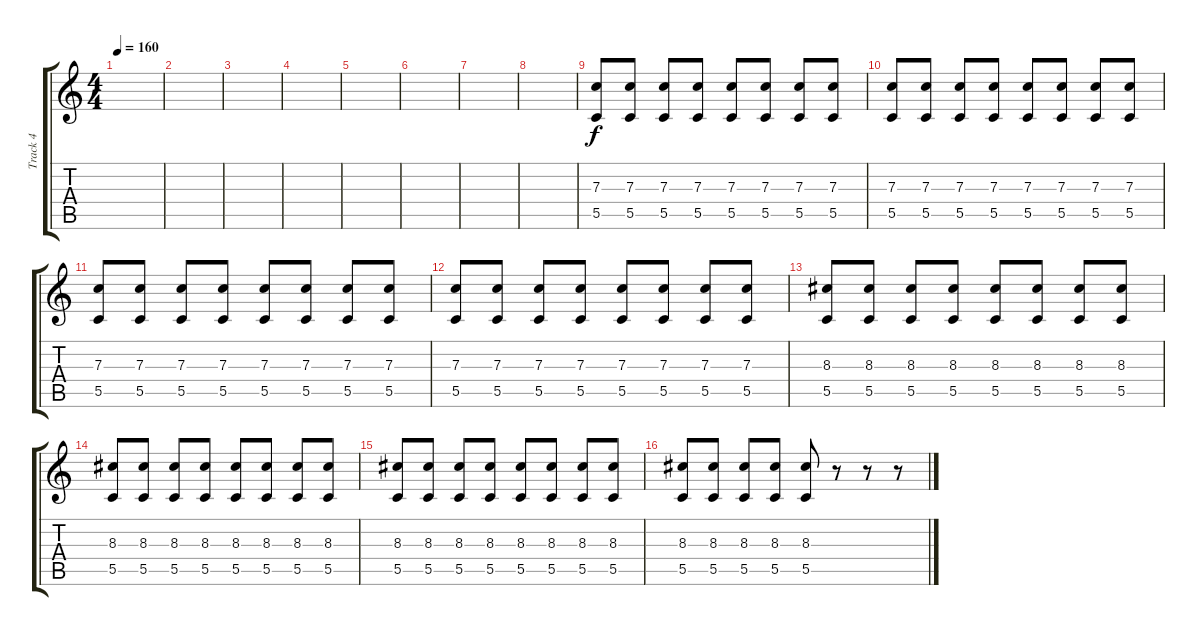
\track ("Track 4" "Track 4") {instrument distortionguitar}
\staff {score tabs}
\tuning (D4 A3 F3 C3 G2 C2) {hide}
\ts (4 4)
\tempo 160
\clef g2
\ks c
|
|
|
|
|
|
|
|
(7.3 5.5).8 (7.3 5.5).8 (7.3 5.5).8 (7.3 5.5).8 (7.3 5.5).8 (7.3 5.5).8 (7.3 5.5).8 (7.3 5.5).8 |
(7.3 5.5).8 (7.3 5.5).8 (7.3 5.5).8 (7.3 5.5).8 (7.3 5.5).8 (7.3 5.5).8 (7.3 5.5).8 (7.3 5.5).8 |
(7.3 5.5).8 (7.3 5.5).8 (7.3 5.5).8 (7.3 5.5).8 (7.3 5.5).8 (7.3 5.5).8 (7.3 5.5).8 (7.3 5.5).8 |
(7.3 5.5).8 (7.3 5.5).8 (7.3 5.5).8 (7.3 5.5).8 (7.3 5.5).8 (7.3 5.5).8 (7.3 5.5).8 (7.3 5.5).8 |
(8.3 5.5).8 (8.3 5.5).8 (8.3 5.5).8 (8.3 5.5).8 (8.3 5.5).8 (8.3 5.5).8 (8.3 5.5).8 (8.3 5.5).8 |
(8.3 5.5).8 (8.3 5.5).8 (8.3 5.5).8 (8.3 5.5).8 (8.3 5.5).8 (8.3 5.5).8 (8.3 5.5).8 (8.3 5.5).8 |
(8.3 5.5).8 (8.3 5.5).8 (8.3 5.5).8 (8.3 5.5).8 (8.3 5.5).8 (8.3 5.5).8 (8.3 5.5).8 (8.3 5.5).8 |
(8.3 5.5).8 (8.3 5.5).8 (8.3 5.5).8 (8.3 5.5).8 (8.3 5.5).8 r.8 r.8 r.8
